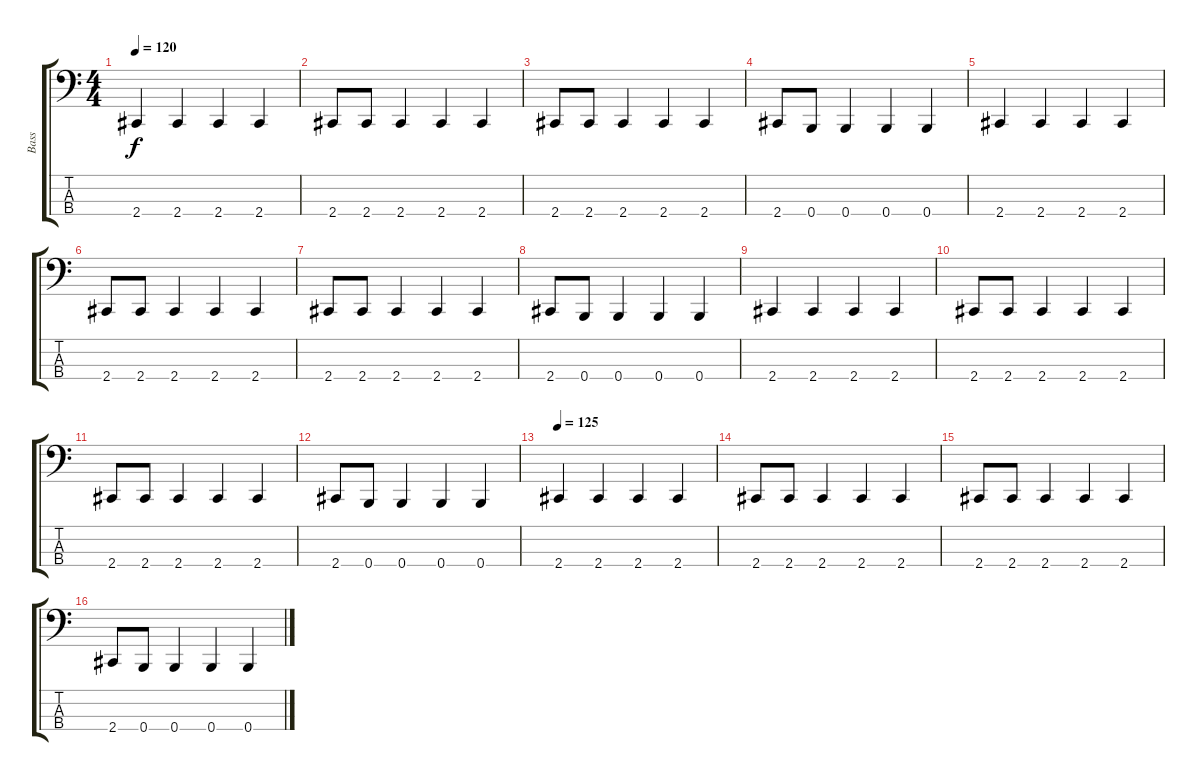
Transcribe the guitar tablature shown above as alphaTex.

\track ("Bass" "Bass") {instrument electricbassfinger}
\staff {score tabs}
\tuning (D2 A1 E1 B0) {hide}
\ts (4 4)
\tempo 120
\clef f4
\ks c
2.4.4{dy f} 2.4.4 2.4.4 2.4.4 |
2.4.8 2.4.8 2.4.4 2.4.4 2.4.4 |
2.4.8 2.4.8 2.4.4 2.4.4 2.4.4 |
2.4.8 0.4.8 0.4.4 0.4.4 0.4.4 |
2.4.4 2.4.4 2.4.4 2.4.4 |
2.4.8 2.4.8 2.4.4 2.4.4 2.4.4 |
2.4.8 2.4.8 2.4.4 2.4.4 2.4.4 |
2.4.8 0.4.8 0.4.4 0.4.4 0.4.4 |
2.4.4 2.4.4 2.4.4 2.4.4 |
2.4.8 2.4.8 2.4.4 2.4.4 2.4.4 |
2.4.8 2.4.8 2.4.4 2.4.4 2.4.4 |
2.4.8 0.4.8 0.4.4 0.4.4 0.4.4 |
\tempo 125
2.4.4 2.4.4 2.4.4 2.4.4 |
2.4.8 2.4.8 2.4.4 2.4.4 2.4.4 |
2.4.8 2.4.8 2.4.4 2.4.4 2.4.4 |
2.4.8 0.4.8 0.4.4 0.4.4 0.4.4
